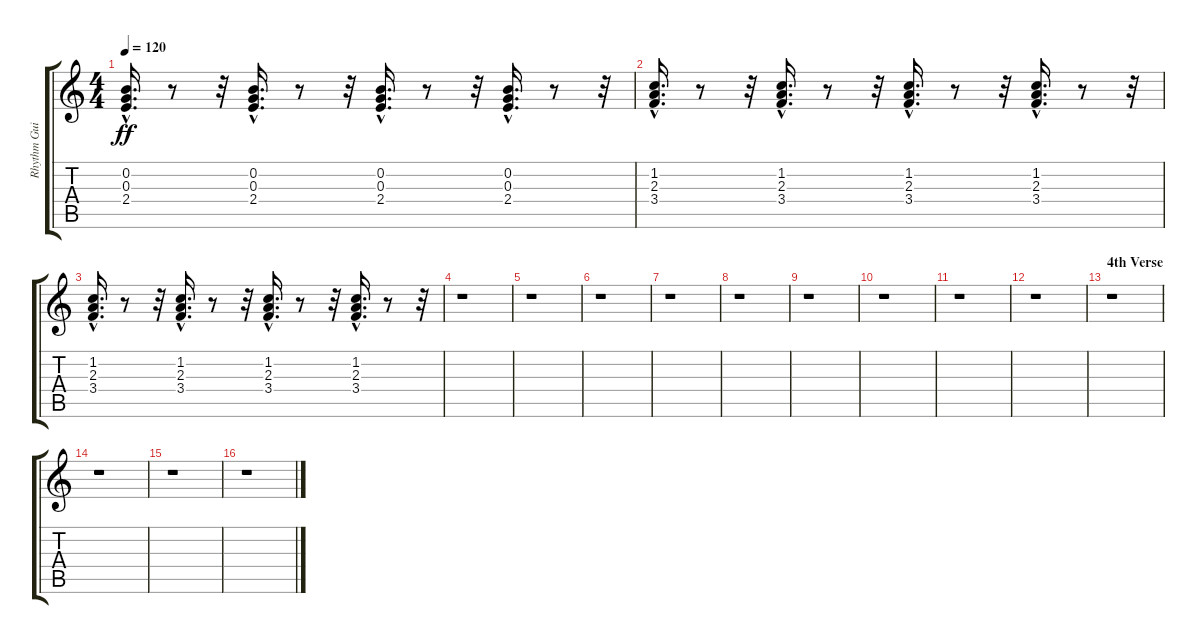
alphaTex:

\track ("Rhythm Guitar - Steve Howe" "Rhythm Gui") {instrument overdrivenguitar}
\staff {score tabs}
\tuning (E4 B3 G3 D3 A2 E2) {hide}
\ts (4 4)
\tempo 120
\clef g2
\ks c
(0.2{hac} 0.3{hac} 2.4{hac}).16{d dy ff} r.8 r.32 (0.2{hac} 0.3{hac} 2.4{hac}).16{d} r.8 r.32 (0.2{hac} 0.3{hac} 2.4{hac}).16{d} r.8 r.32 (0.2{hac} 0.3{hac} 2.4{hac}).16{d} r.8 r.32 |
(1.2{hac} 2.3{hac} 3.4{hac}).16{d} r.8 r.32 (1.2{hac} 2.3{hac} 3.4{hac}).16{d} r.8 r.32 (1.2{hac} 2.3{hac} 3.4{hac}).16{d} r.8 r.32 (1.2{hac} 2.3{hac} 3.4{hac}).16{d} r.8 r.32 |
(1.2{hac} 2.3{hac} 3.4{hac}).16{d} r.8 r.32 (1.2{hac} 2.3{hac} 3.4{hac}).16{d} r.8 r.32 (1.2{hac} 2.3{hac} 3.4{hac}).16{d} r.8 r.32 (1.2{hac} 2.3{hac} 3.4{hac}).16{d} r.8 r.32 |
r.1 |
r.1 |
r.1 |
r.1 |
r.1 |
r.1 |
r.1 |
r.1 |
r.1 |
\section ("" "4th Verse")
r.1 |
r.1 |
r.1 |
r.1
